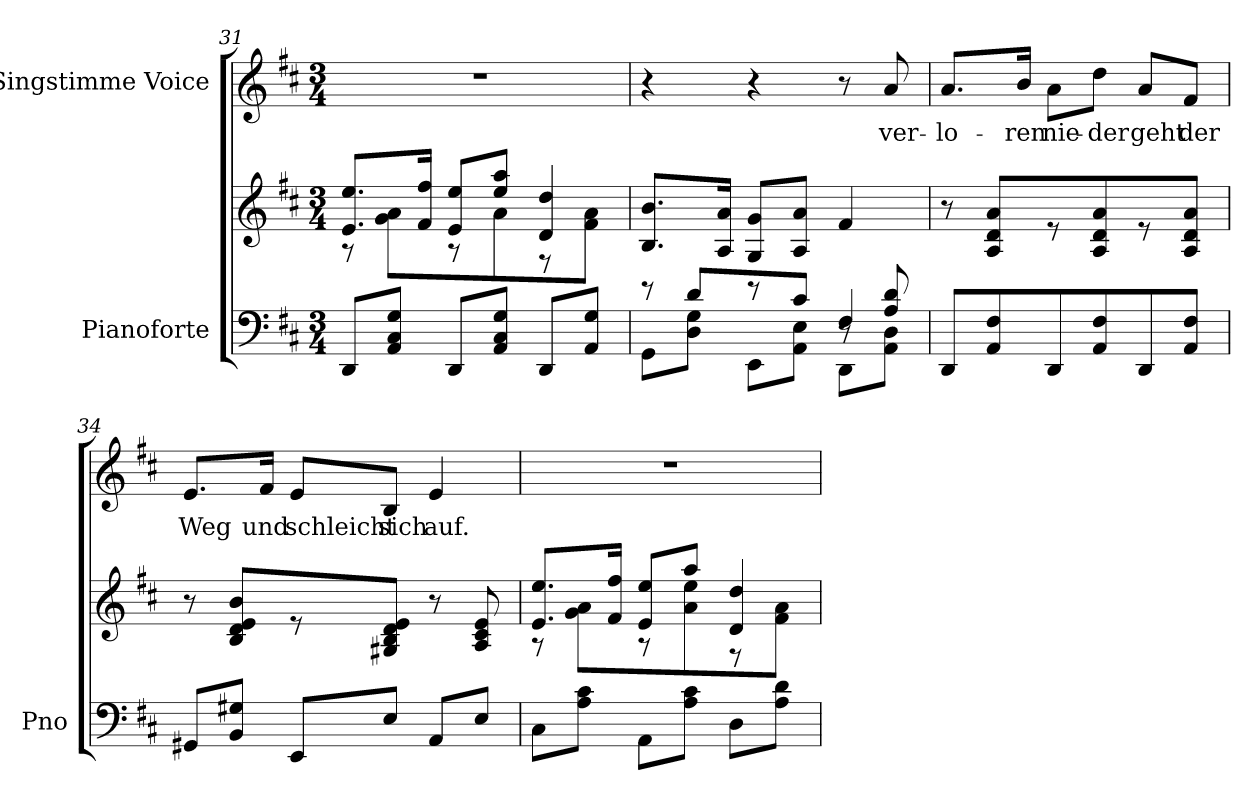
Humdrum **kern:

**kern	**kern	**kern	**text
*part2	*part2	*part1	*part1
*staff3	*staff2	*staff1	*staff1
*I"Pianoforte	*	*I"Singstimme Voice	*
*I'Pno	*	*	*
*clefF4	*clefG2	*clefG2	*
*k[f#c#]	*k[f#c#]	*k[f#c#]	*
*M3/4	*M3/4	*M3/4	*
=31	=31	=31	=31
*	*^	*	*
8DD/L	8.e/ 8.ee/L	8r	2.r	.
8AA/ 8C#/ 8G/J	.	8g\ 8a\L	.	.
.	16f#/ 16ff#/Jk	.	.	.
8DD/L	8e/ 8ee/L	8r	.	.
8AA/ 8C#/ 8G/J	8ee/ 8aa/J	8a\	.	.
8DD/L	4d/ 4dd/	8r	.	.
8AA/ 8G/J	.	8f#\ 8a\J	.	.
*	*v	*v	*	*
=32	=32	=32	=32
*^	*	*	*
*	*^	*	*	*
8r	8GG\L	2ryy	8.B/ 8.b/L	4r	.
8d/L	8D\ 8G\J	.	.	.	.
.	.	.	16A/ 16a/Jk	.	.
8r	8EE\L	.	8G/ 8g/L	4r	.
8c#/J	8AA\ 8E\J	.	8A/ 8a/J	.	.
8r	8DD\L	4F#/	4f#/	8r	.
8A/ 8d/	8AA\ 8D\J	.	.	8a/	ver-
*v	*v	*v	*	*	*
=33	=33	=33	=33
8DD/L	8r	8.a/L	-lo-
8AA/ 8F#/	8A/ 8d/ 8a/L	.	.
.	.	16b/Jk	-ren
8DD/	8r	8a\L	nie-
8AA/ 8F#/	8A/ 8d/ 8a/	8dd\J	-der
8DD/	8r	8a/L	geht
8AA/ 8F#/J	8A/ 8d/ 8a/J	8f#/J	der
=34	=34	=34	=34
8GG#X/L	8r	8.e/L	Weg
8BB/ 8G#X/J	8B/ 8d/ 8e/ 8b/L	.	.
.	.	16f#/Jk	und
8EE/L	8r	8e/L	schleicht
8E/J	8G#X/ 8B/ 8d/ 8e/J	8B/J	sich
8AA/L	8r	4e/	auf.
8E/J	8A/ 8c#/ 8e/	.	.
=35	=35	=35	=35
*	*^	*	*
8C#\L	8.e/ 8.ee/L	8r	2.r	.
8A\ 8c#\J	.	8g\ 8a\L	.	.
.	16f#/ 16ff#/Jk	.	.	.
8AA\L	8e/ 8ee/L	8r	.	.
8A\ 8c#\J	8aa/J	8a\ 8ee\	.	.
8D\L	4d/ 4dd/	8r	.	.
8A\ 8d\J	.	8f#\ 8a\J	.	.
*	*v	*v	*	*
=	=	=	=
*-	*-	*-	*-
